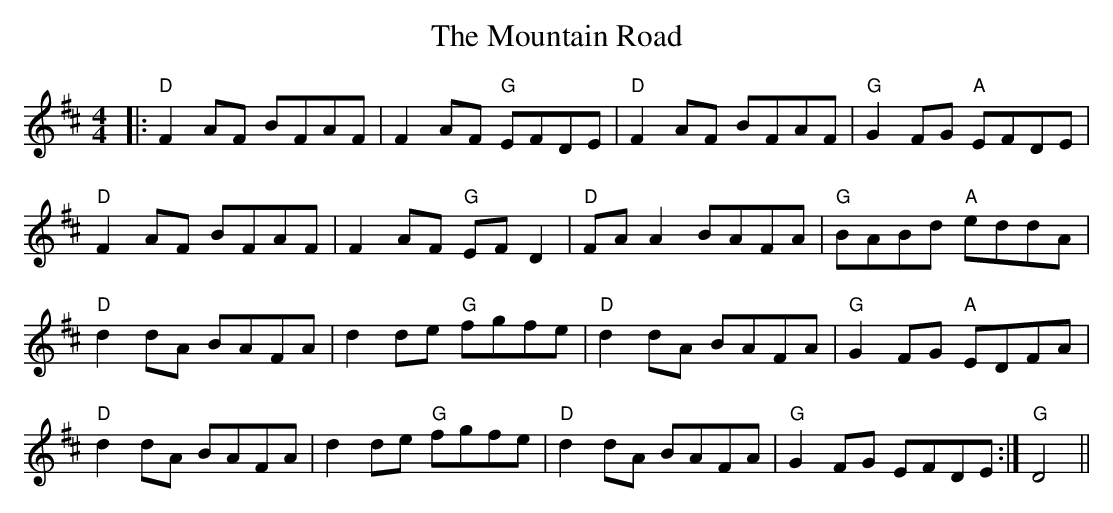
X:1
T:The Mountain Road
M:4/4
L:1/8
K:Dmaj
|: "D" F2 AF BFAF | F2 AF "G" EFDE | "D" F2 AF BFAF| "G"G2 FG "A" EFDE |
   "D" F2 AF BFAF | F2 AF "G" EFD2 | "D" FAA2 BAFA | "G" BABd "A" eddA |
   "D" d2dA BAFA | d2 de "G" fgfe | "D" d2 dA BAFA | "G" G2 FG "A" EDFA |
   "D" d2dA BAFA | d2 de "G" fgfe | "D" d2 dA BAFA | "G" G2 FG EFDE :| "G" D4 ||
